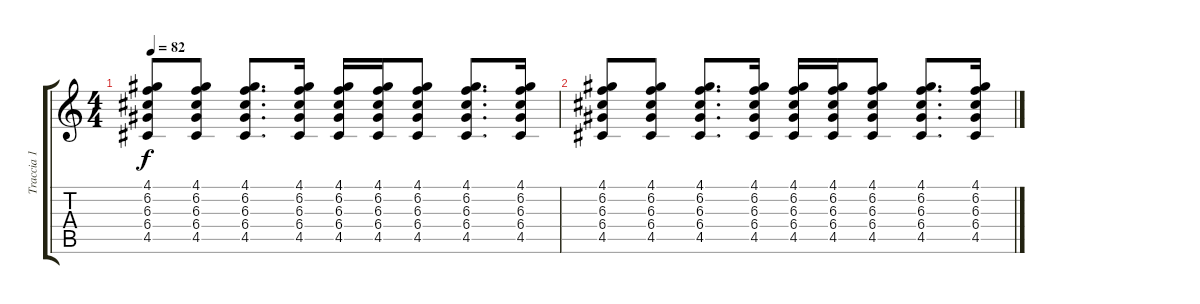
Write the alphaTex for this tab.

\track ("Traccia 1" "Traccia 1") {instrument acousticguitarsteel}
\staff {score tabs}
\tuning (E4 B3 G3 D3 A2 E2) {hide}
\ts (4 4)
\tempo 82
\clef g2
\ks c
(4.1 6.2 6.3 6.4 4.5).8{dy f} (4.1 6.2 6.3 6.4 4.5).8 (4.1 6.2 6.3 6.4 4.5).8{d} (4.1 6.2 6.3 6.4 4.5).16 (4.1 6.2 6.3 6.4 4.5).16 (4.1 6.2 6.3 6.4 4.5).16 (4.1 6.2 6.3 6.4 4.5).8 (4.1 6.2 6.3 6.4 4.5).8{d} (4.1 6.2 6.3 6.4 4.5).16 |
(4.1 6.2 6.3 6.4 4.5).8 (4.1 6.2 6.3 6.4 4.5).8 (4.1 6.2 6.3 6.4 4.5).8{d} (4.1 6.2 6.3 6.4 4.5).16 (4.1 6.2 6.3 6.4 4.5).16 (4.1 6.2 6.3 6.4 4.5).16 (4.1 6.2 6.3 6.4 4.5).8 (4.1 6.2 6.3 6.4 4.5).8{d} (4.1 6.2 6.3 6.4 4.5).16
